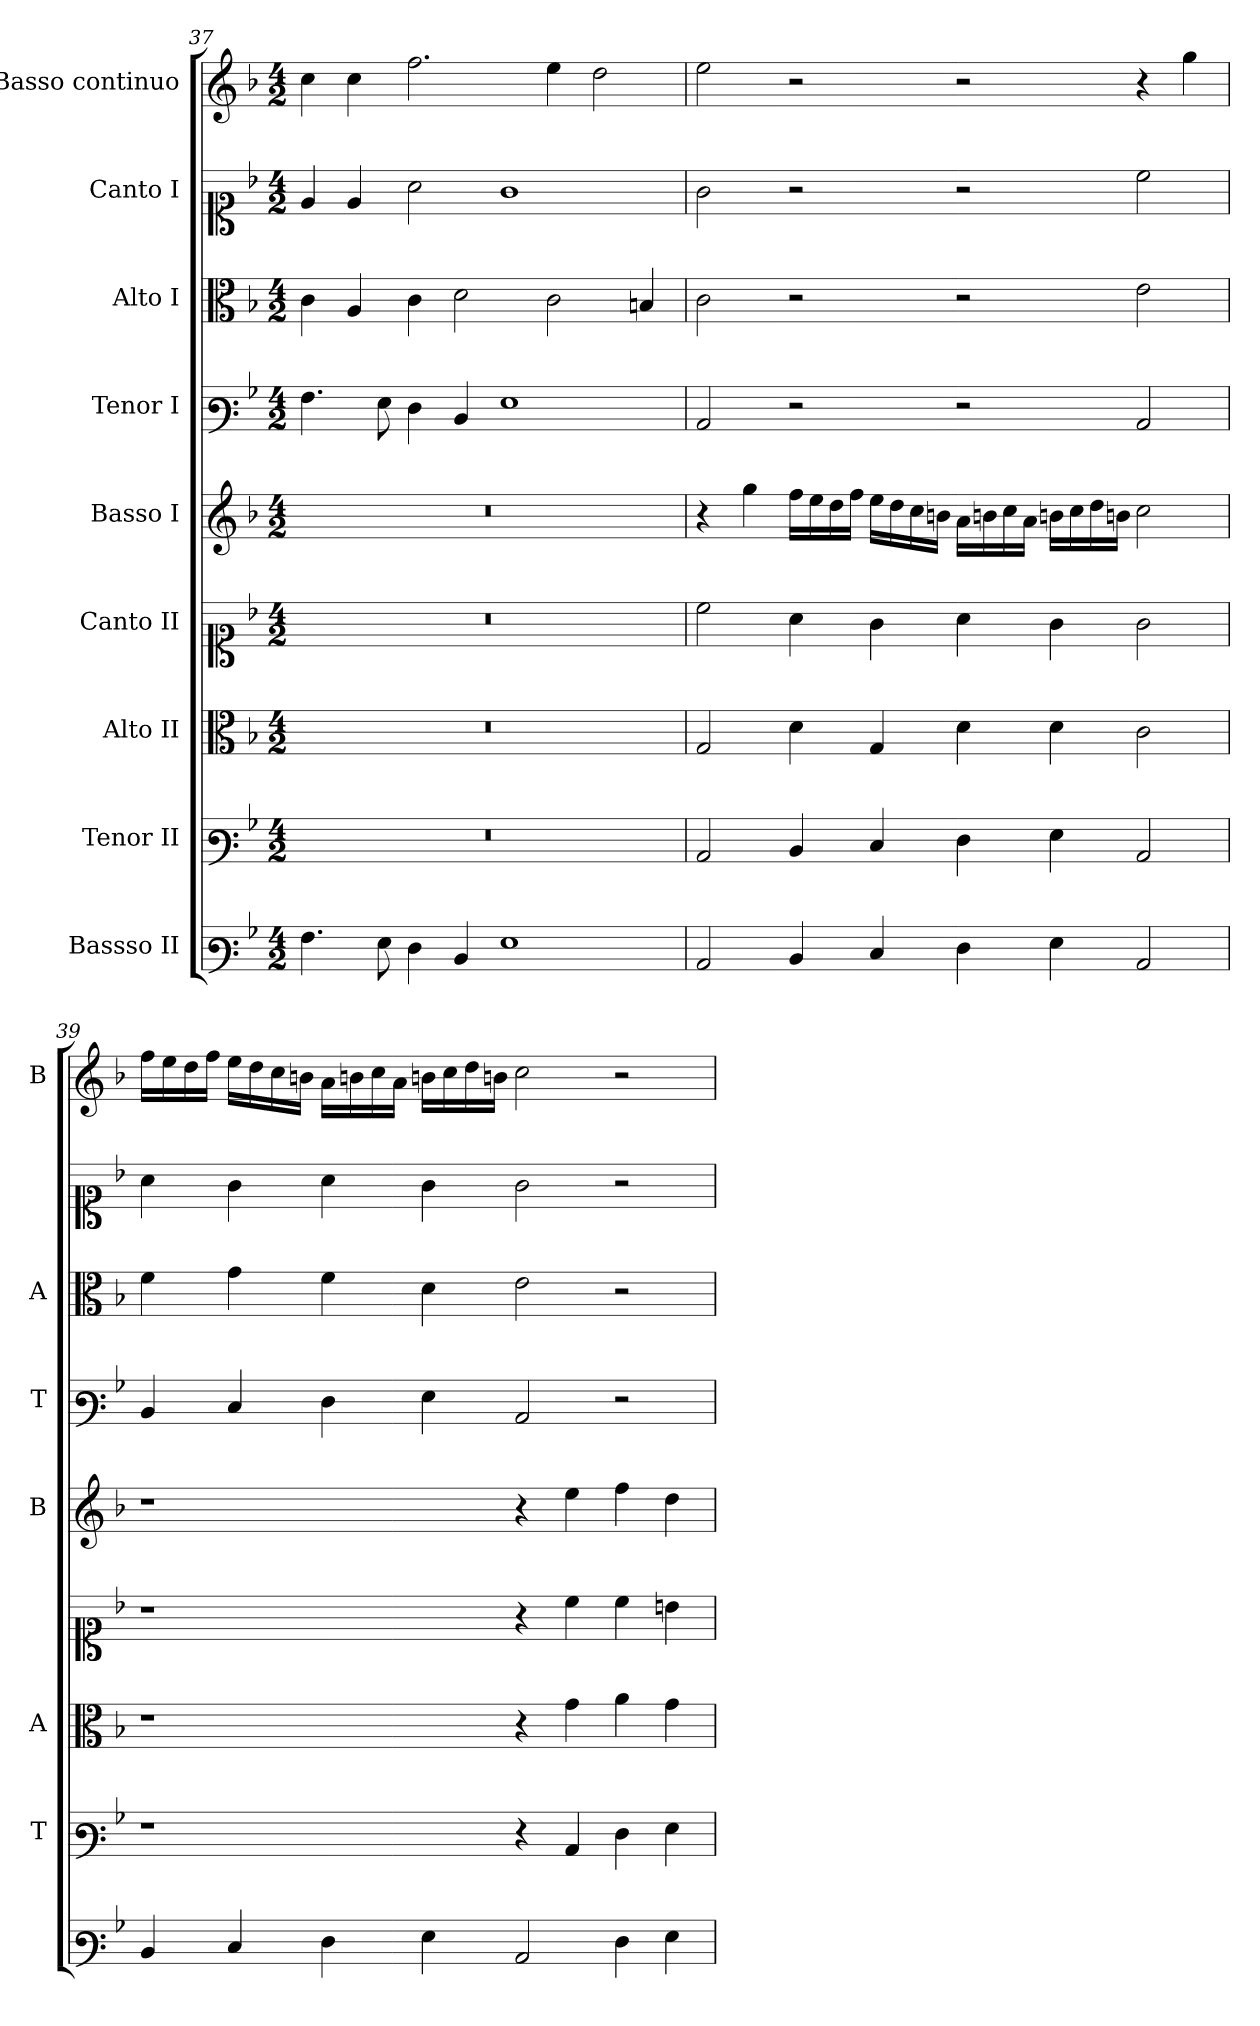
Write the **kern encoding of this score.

**kern	**kern	**kern	**kern	**kern	**kern	**kern	**kern	**kern
*part9	*part8	*part7	*part6	*part5	*part4	*part3	*part2	*part1
*staff9	*staff8	*staff7	*staff6	*staff5	*staff4	*staff3	*staff2	*staff1
*I"Bassso II	*I"Tenor II	*I"Alto II	*I"Canto II	*I"Basso I	*I"Tenor I	*I"Alto I	*I"Canto I	*I"Basso continuo
*	*I'T	*I'A	*	*I'B	*I'T	*I'A	*	*I'B
!!LO:PB:g=z
*clefF3	*clefF3	*clefC3	*clefC1	*clefG2	*clefF3	*clefC3	*clefC1	*clefG2
*k[b-]	*k[b-]	*k[b-]	*k[b-]	*k[b-]	*k[b-]	*k[b-]	*k[b-]	*k[b-]
*F:	*F:	*F:	*F:	*F:	*F:	*F:	*F:	*F:
*M4/2	*M4/2	*M4/2	*M4/2	*M4/2	*M4/2	*M4/2	*M4/2	*M4/2
=37	=37	=37	=37	=37	=37	=37	=37	=37
4.A	0r	0r	0r	0r	4.A	4c	4e	4cc
.	.	.	.	.	.	4A	4e	4cc
8G	.	.	.	.	8G	.	.	.
4F	.	.	.	.	4F	4c	2a	2.ff
4D	.	.	.	.	4D	2d	.	.
1G	.	.	.	.	1G	.	1g	.
.	.	.	.	.	.	2c	.	4ee
.	.	.	.	.	.	.	.	2dd
.	.	.	.	.	.	4Bn	.	.
=38	=38	=38	=38	=38	=38	=38	=38	=38
2C	2C	2G	2cc	4r	2C	2c	2g	2ee
.	.	.	.	4gg	.	.	.	.
4D	4D	4d	4a	16ffLL	2r	2r	2r	2r
.	.	.	.	16ee	.	.	.	.
.	.	.	.	16dd	.	.	.	.
.	.	.	.	16ffJJ	.	.	.	.
4E	4E	4G	4g	16eeLL	.	.	.	.
.	.	.	.	16dd	.	.	.	.
.	.	.	.	16cc	.	.	.	.
.	.	.	.	16bJJ	.	.	.	.
4F	4F	4d	4a	16aLL	2r	2r	2r	2r
.	.	.	.	16bn	.	.	.	.
.	.	.	.	16cc	.	.	.	.
.	.	.	.	16aJJ	.	.	.	.
4G	4G	4d	4g	16bnLL	.	.	.	.
.	.	.	.	16cc	.	.	.	.
.	.	.	.	16dd	.	.	.	.
.	.	.	.	16bnJJ	.	.	.	.
2C	2C	2c	2g	2cc	2C	2e	2cc	4r
.	.	.	.	.	.	.	.	4gg
!!LO:LB:g=z
=39	=39	=39	=39	=39	=39	=39	=39	=39
4D	1r	1r	1r	1r	4D	4f	4a	16ffLL
.	.	.	.	.	.	.	.	16ee
.	.	.	.	.	.	.	.	16dd
.	.	.	.	.	.	.	.	16ffJJ
4E	.	.	.	.	4E	4g	4g	16eeLL
.	.	.	.	.	.	.	.	16dd
.	.	.	.	.	.	.	.	16cc
.	.	.	.	.	.	.	.	16bnJJ
4F	.	.	.	.	4F	4f	4a	16aLL
.	.	.	.	.	.	.	.	16bn
.	.	.	.	.	.	.	.	16cc
.	.	.	.	.	.	.	.	16aJJ
4G	.	.	.	.	4G	4d	4g	16bnLL
.	.	.	.	.	.	.	.	16cc
.	.	.	.	.	.	.	.	16dd
.	.	.	.	.	.	.	.	16bnJJ
2C	4r	4r	4r	4r	2C	2e	2g	2cc
.	4C	4g	4cc	4ee	.	.	.	.
4F	4F	4a	4cc	4ff	2r	2r	2r	2r
4G	4G	4g	4bn	4dd	.	.	.	.
=	=	=	=	=	=	=	=	=
*-	*-	*-	*-	*-	*-	*-	*-	*-
